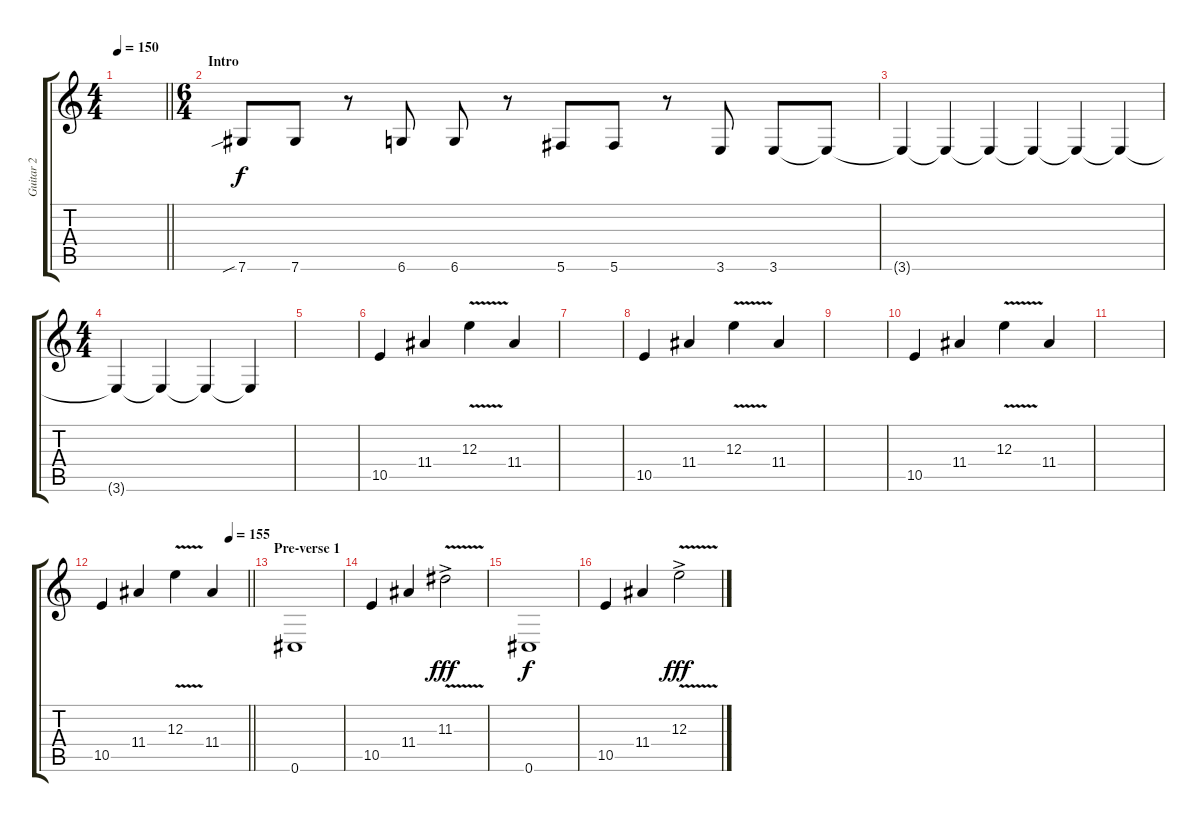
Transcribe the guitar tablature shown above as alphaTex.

\track ("Guitar 2" "Guitar 2") {instrument distortionguitar}
\staff {score tabs}
\tuning (Db4 Ab3 E3 B2 Gb2 Db2) {hide}
\ts (4 4)
\tempo 150
\clef g2
\barLineRight lightlight
\ks c
|
\ts (6 4)
\section ("" "Intro")
7.6{sib}.8 7.6.8 r.8 6.6.8 6.6.8 r.8 5.6.8 5.6.8 r.8 3.6.8 3.6.8 3.6{t}.8 |
3.6{t}.4 3.6{t}.4 3.6{t}.4 3.6{t}.4 3.6{t}.4 3.6{t}.4 |
\ts (4 4)
3.6{t}.4 3.6{t}.4 3.6{t}.4 3.6{t}.4 |
|
10.5.4 11.4.4 12.3{v}.4 11.4.4 |
|
10.5.4 11.4.4 12.3{v}.4 11.4.4 |
|
10.5.4 11.4.4 12.3{v}.4 11.4.4 |
|
\tempo (155 0.875)
\barLineRight lightlight
10.5.4 11.4.4 12.3{v}.4 11.4.4 |
\section ("" "Pre-verse 1")
0.6.1 |
10.5.4 11.4.4 11.3{v ac}.2{dy fff} |
0.6.1{dy f} |
10.5.4 11.4.4 12.3{v ac}.2{dy fff}
